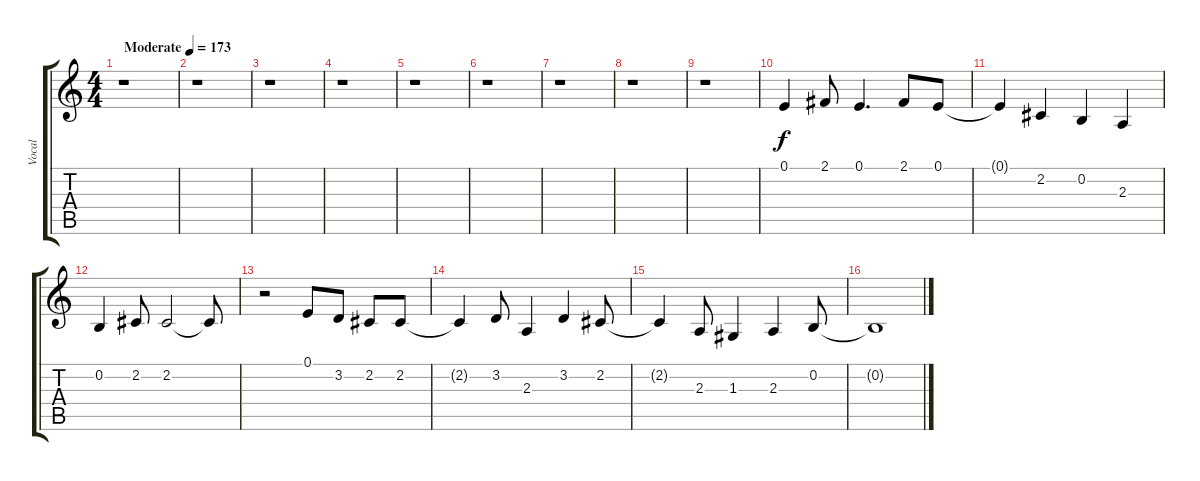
\track ("Vocal" "Vocal") {instrument lead1square}
\staff {score tabs}
\tuning (E4 B3 G3 D3 A2 E2) {hide}
\ts (4 4)
\tempo (173 "Moderate")
\clef g2
\ks c
r.1{dy f instrument lead1square} |
r.1 |
r.1 |
r.1 |
r.1 |
r.1 |
r.1 |
r.1 |
r.1 |
0.1.4 2.1.8 0.1.4{d} 2.1.8 0.1.8 |
0.1{t}.4 2.2.4 0.2.4 2.3.4 |
0.2.4 2.2.8 2.2.2 2.2{t}.8 |
r.2 0.1.8 3.2.8 2.2.8 2.2.8 |
2.2{t}.4 3.2.8 2.3.4 3.2.4 2.2.8 |
2.2{t}.4 2.3.8 1.3.4 2.3.4 0.2.8 |
0.2{t}.1
